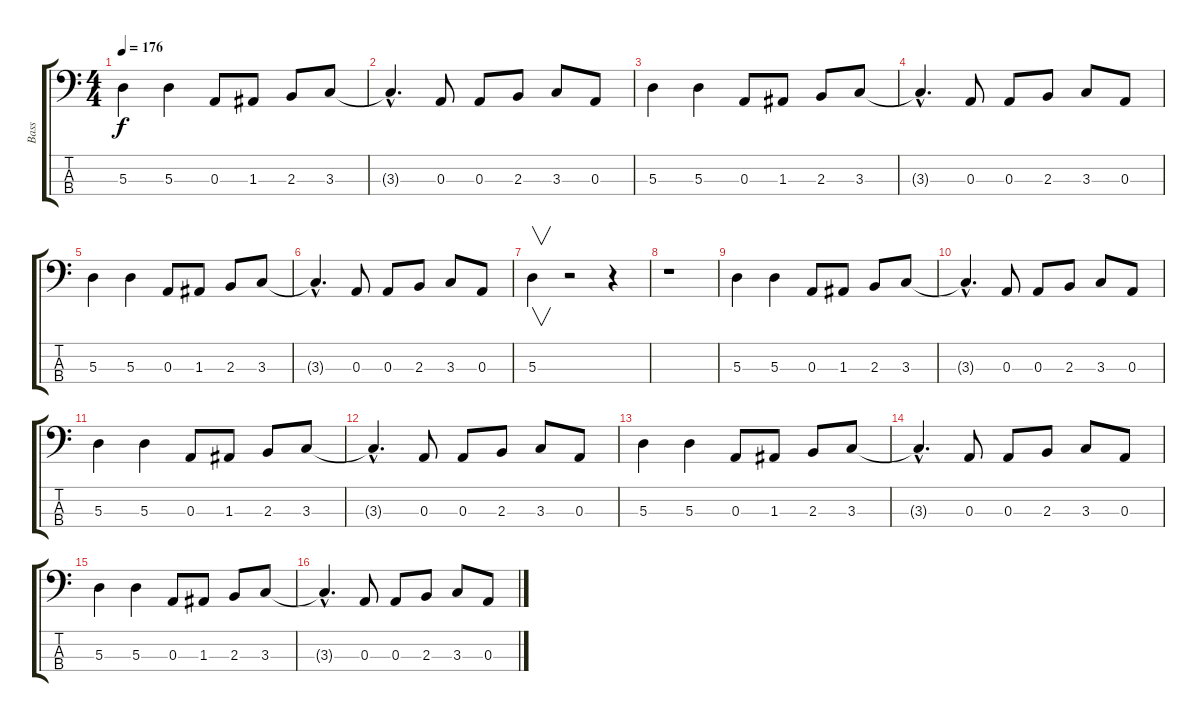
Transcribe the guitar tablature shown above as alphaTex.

\track ("Bass" "Bass") {instrument electricbasspick}
\staff {score tabs}
\tuning (G2 D2 A1 E1) {hide}
\ts (4 4)
\tempo 176
\clef f4
\ks c
5.3.4{dy f volume 16} 5.3.4 0.3.8 1.3.8 2.3.8 3.3.8 |
3.3{hac t}.4{d} 0.3.8 0.3.8 2.3.8 3.3.8 0.3.8 |
5.3.4 5.3.4 0.3.8 1.3.8 2.3.8 3.3.8 |
3.3{hac t}.4{d} 0.3.8 0.3.8 2.3.8 3.3.8 0.3.8 |
5.3.4 5.3.4 0.3.8 1.3.8 2.3.8 3.3.8 |
3.3{hac t}.4{d} 0.3.8 0.3.8 2.3.8 3.3.8 0.3.8 |
5.3.4{v} r.2 r.4 |
r.1 |
5.3.4 5.3.4 0.3.8 1.3.8 2.3.8 3.3.8 |
3.3{hac t}.4{d} 0.3.8 0.3.8 2.3.8 3.3.8 0.3.8 |
5.3.4 5.3.4 0.3.8 1.3.8 2.3.8 3.3.8 |
3.3{hac t}.4{d} 0.3.8 0.3.8 2.3.8 3.3.8 0.3.8 |
5.3.4 5.3.4 0.3.8 1.3.8 2.3.8 3.3.8 |
3.3{hac t}.4{d} 0.3.8 0.3.8 2.3.8 3.3.8 0.3.8 |
5.3.4 5.3.4 0.3.8 1.3.8 2.3.8 3.3.8 |
3.3{hac t}.4{d} 0.3.8 0.3.8 2.3.8 3.3.8 0.3.8
